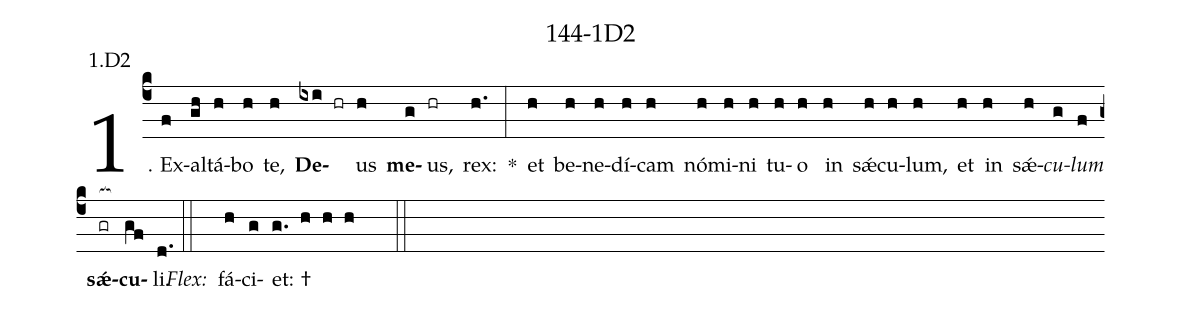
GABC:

name: 144-1D2;
annotation: 1.D2;
%%
(c4)1. Ex(f)al(gh)tá(h)bo(h) te,(h) <b>De</b>(ixi hr)us(h) <b>me</b>(g)us,(hr) rex:(h.) *(:) et(h) be(h)ne(h)dí(h)cam(h) nó(h)mi(h)ni(h) tu(h)o(h) in(h) sǽ(h)cu(h)lum,(h) et(h) in(h) sǽ(h)<i>cu</i>(g)<i>lum</i>(f) <b>sǽ</b>(gr[ocb:1{])<b>cu</b>(gf[ocb:0}])li.(d.) (::)
<i>Flex:</i>()  fá(h)ci(g)et: †(g. h h h  ::)
